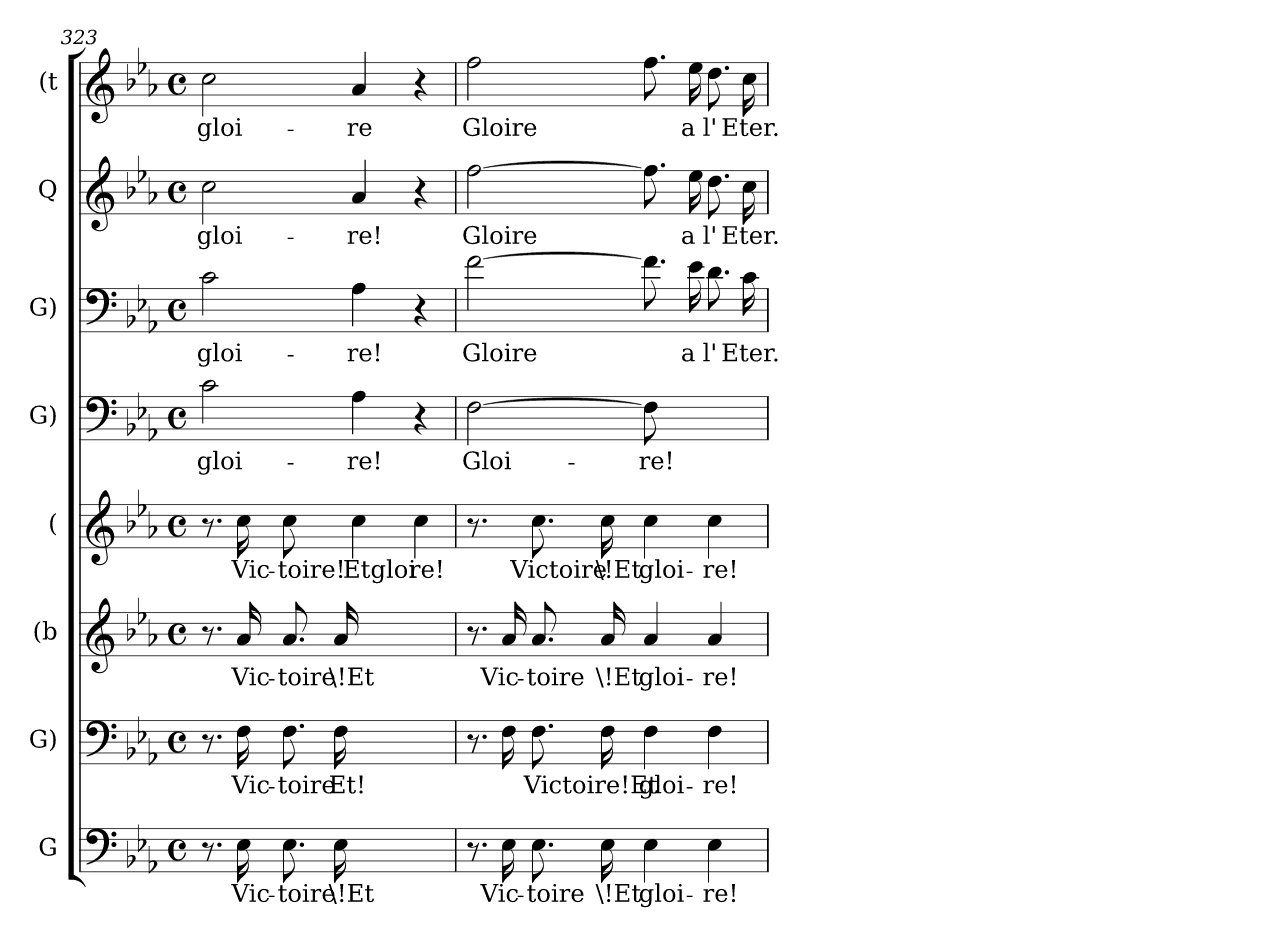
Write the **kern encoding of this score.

**kern	**text	**kern	**text	**kern	**text	**kern	**text	**kern	**text	**kern	**text	**kern	**text	**kern	**text
*part8	*part8	*part7	*part7	*part6	*part6	*part5	*part5	*part4	*part4	*part3	*part3	*part2	*part2	*part1	*part1
*staff8	*staff8	*staff7	*staff7	*staff6	*staff6	*staff5	*staff5	*staff4	*staff4	*staff3	*staff3	*staff2	*staff2	*staff1	*staff1
*I"G	*	*I"G)	*	*I"(b	*	*I"(	*	*I"G)	*	*I"G)	*	*I"Q	*	*I"(t	*
*clefF4	*	*clefF4	*	*clefG2	*	*clefG2	*	*clefF4	*	*clefF4	*	*clefG2	*	*clefG2	*
*k[b-e-a-]	*	*k[b-e-a-]	*	*k[b-e-a-]	*	*k[b-e-a-]	*	*k[b-e-a-]	*	*k[b-e-a-]	*	*k[b-e-a-]	*	*k[b-e-a-]	*
*M4/4	*	*M4/4	*	*M4/4	*	*M4/4	*	*M4/4	*	*M4/4	*	*M4/4	*	*M4/4	*
*met(c)	*	*met(c)	*	*met(c)	*	*met(c)	*	*met(c)	*	*met(c)	*	*met(c)	*	*met(c)	*
=323	=323	=323	=323	=323	=323	=323	=323	=323	=323	=323	=323	=323	=323	=323	=323
8.r	.	8.r	.	8.r	.	8.r	.	2ci\	gloi-	2ci\	gloi-	2cci\	gloi-	2cci\	gloi-
16E-i\	Vic-	16Fi\	Vic-	16a-i/	Vic-	16cci\	Vic-	.	.	.	.	.	.	.	.
8.E-i\	toire	8.Fi\	toire	8.a-i/	toire	8cci\	toire!	.	.	.	.	.	.	.	.
.	.	.	.	.	.	8ryy	.	.	.	.	.	.	.	.	.
16E-i\	\!Et	16Fi\	Et!	16a-i/	\!Et	.	.	.	.	.	.	.	.	.	.
2ryy	.	2ryy	.	2ryy	.	4cci\	Etgloi	4A-i\	re!	4A-i\	re!	4a-i/	re!	4a-i/	re
.	.	.	.	.	.	4cci\	re!	4r	.	4r	.	4r	.	4r	.
=324	=324	=324	=324	=324	=324	=324	=324	=324	=324	=324	=324	=324	=324	=324	=324
8.r	.	8.r	.	8.r	.	8.r	.	[2Fi\	Gloi-	[2fi\	Gloire	[2ffi\	Gloire	2ffi\	Gloire
16E-i\	Vic-	16Fi\	.	16a-i/	Vic-	16ryy	.	.	.	.	.	.	.	.	.
8.E-i\	toire	8.Fi\	Victoire!Et	8.a-i/	toire	8.cci\	Victoire	.	.	.	.	.	.	.	.
16E-i\	\!Et	16Fi\	.	16a-i/	\!Et	16cci\	\!Et	.	.	.	.	.	.	.	.
4E-i\	gloi-	4Fi\	gloi-	4a-i/	gloi-	4cci\	gloi-	8Fi\]	re!	8.fi\]	.	8.ffi\]	.	8.ffi\	.
.	.	.	.	.	.	.	.	4.ryy	.	.	.	.	.	.	.
.	.	.	.	.	.	.	.	.	.	16e-i\	a	16ee-i\	a	16ee-i\	a
4E-i\	re!	4Fi\	re!	4a-i/	re!	4cci\	re!	.	.	8.di\	l'	8.ddi\	l'	8.ddi\	l'
.	.	.	.	.	.	.	.	.	.	16ci\	Eter.	16cci\	Eter.	16cci\	Eter.
=	=	=	=	=	=	=	=	=	=	=	=	=	=	=	=
*-	*-	*-	*-	*-	*-	*-	*-	*-	*-	*-	*-	*-	*-	*-	*-
